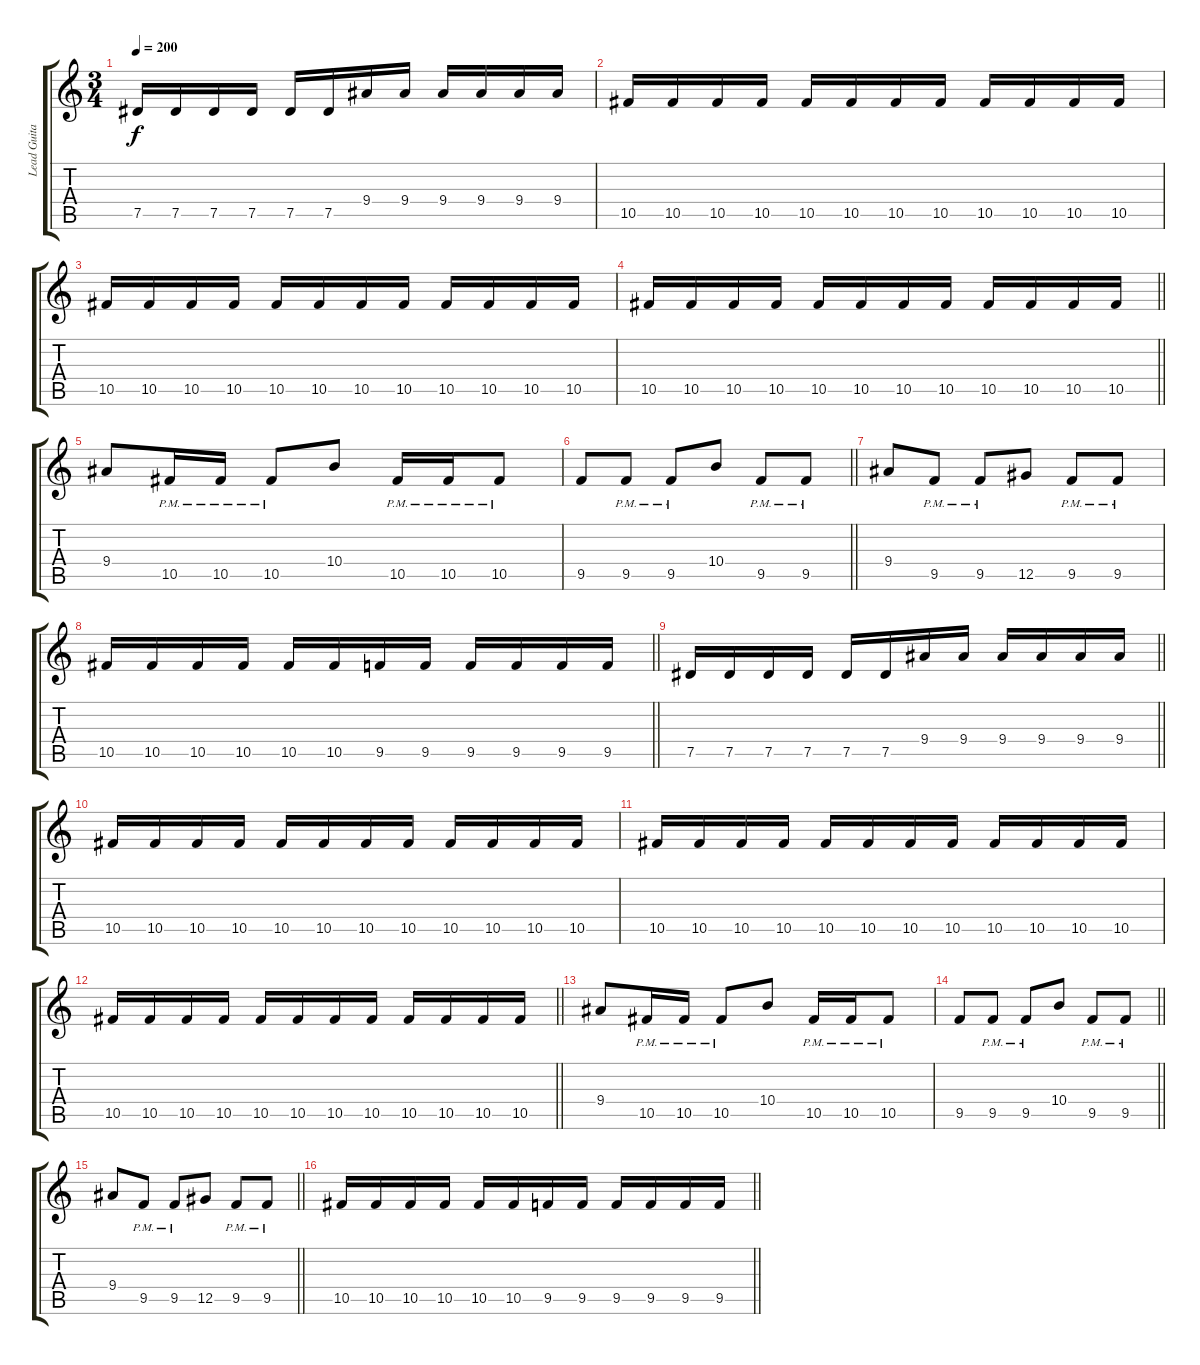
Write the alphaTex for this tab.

\track ("Lead Guitar" "Lead Guita") {instrument acousticguitarsteel}
\staff {score tabs}
\tuning (Eb4 Bb3 Gb3 Db3 Ab2 Eb2) {hide}
\ts (3 4)
\tempo 200
\clef g2
\ks c
7.5.16{dy f} 7.5.16 7.5.16 7.5.16 7.5.16 7.5.16 9.4.16 9.4.16 9.4.16 9.4.16 9.4.16 9.4.16 |
10.5.16 10.5.16 10.5.16 10.5.16 10.5.16 10.5.16 10.5.16 10.5.16 10.5.16 10.5.16 10.5.16 10.5.16 |
10.5.16 10.5.16 10.5.16 10.5.16 10.5.16 10.5.16 10.5.16 10.5.16 10.5.16 10.5.16 10.5.16 10.5.16 |
\barLineRight lightlight
10.5.16 10.5.16 10.5.16 10.5.16 10.5.16 10.5.16 10.5.16 10.5.16 10.5.16 10.5.16 10.5.16 10.5.16 |
9.4.8 10.5{pm}.16 10.5{pm}.16 10.5{pm}.8 10.4.8 10.5{pm}.16 10.5{pm}.16 10.5{pm}.8 |
\barLineRight lightlight
9.5.8 9.5{pm}.8 9.5{pm}.8 10.4.8 9.5{pm}.8 9.5{pm}.8 |
9.4.8 9.5{pm}.8 9.5{pm}.8 12.5.8 9.5{pm}.8 9.5{pm}.8 |
\barLineRight lightlight
10.5.16 10.5.16 10.5.16 10.5.16 10.5.16 10.5.16 9.5.16 9.5.16 9.5.16 9.5.16 9.5.16 9.5.16 |
\barLineRight lightlight
7.5.16 7.5.16 7.5.16 7.5.16 7.5.16 7.5.16 9.4.16 9.4.16 9.4.16 9.4.16 9.4.16 9.4.16 |
10.5.16 10.5.16 10.5.16 10.5.16 10.5.16 10.5.16 10.5.16 10.5.16 10.5.16 10.5.16 10.5.16 10.5.16 |
10.5.16 10.5.16 10.5.16 10.5.16 10.5.16 10.5.16 10.5.16 10.5.16 10.5.16 10.5.16 10.5.16 10.5.16 |
\barLineRight lightlight
10.5.16 10.5.16 10.5.16 10.5.16 10.5.16 10.5.16 10.5.16 10.5.16 10.5.16 10.5.16 10.5.16 10.5.16 |
9.4.8 10.5{pm}.16 10.5{pm}.16 10.5{pm}.8 10.4.8 10.5{pm}.16 10.5{pm}.16 10.5{pm}.8 |
\barLineRight lightlight
9.5.8 9.5{pm}.8 9.5{pm}.8 10.4.8 9.5{pm}.8 9.5{pm}.8 |
\barLineRight lightlight
9.4.8 9.5{pm}.8 9.5{pm}.8 12.5.8 9.5{pm}.8 9.5{pm}.8 |
\barLineRight lightlight
10.5.16 10.5.16 10.5.16 10.5.16 10.5.16 10.5.16 9.5.16 9.5.16 9.5.16 9.5.16 9.5.16 9.5.16
